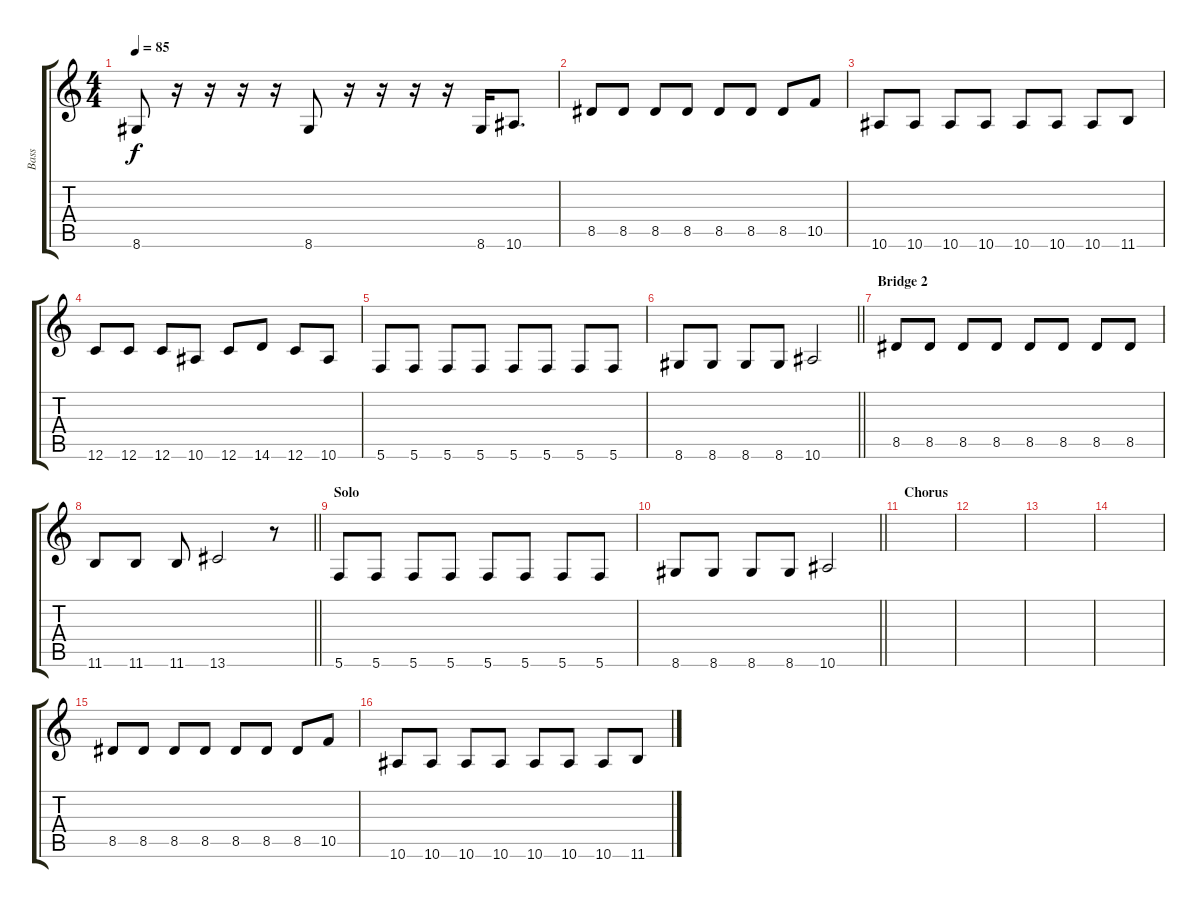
\track ("Bass" "Bass") {instrument electricbassfinger}
\staff {score tabs}
\tuning (D4 A3 F3 C3 G2 C2) {hide}
\ts (4 4)
\tempo 85
\clef g2
\ks c
8.6.8{dy f} r.16 r.16 r.16 r.16 8.6.8 r.16 r.16 r.16 r.16 8.6.16 10.6.8{d} |
8.5.8 8.5.8 8.5.8 8.5.8 8.5.8 8.5.8 8.5.8 10.5.8 |
10.6.8 10.6.8 10.6.8 10.6.8 10.6.8 10.6.8 10.6.8 11.6.8 |
12.6.8 12.6.8 12.6.8 10.6.8 12.6.8 14.6.8 12.6.8 10.6.8 |
5.6.8 5.6.8 5.6.8 5.6.8 5.6.8 5.6.8 5.6.8 5.6.8 |
\barLineRight lightlight
8.6.8 8.6.8 8.6.8 8.6.8 10.6.2 |
\section ("" "Bridge 2 ")
8.5.8 8.5.8 8.5.8 8.5.8 8.5.8 8.5.8 8.5.8 8.5.8 |
\barLineRight lightlight
11.6.8 11.6.8 11.6.8 13.6.2 r.8 |
\section ("" "Solo")
5.6.8 5.6.8 5.6.8 5.6.8 5.6.8 5.6.8 5.6.8 5.6.8 |
\barLineRight lightlight
8.6.8 8.6.8 8.6.8 8.6.8 10.6.2 |
\section ("" "Chorus")
|
|
|
|
8.5.8 8.5.8 8.5.8 8.5.8 8.5.8 8.5.8 8.5.8 10.5.8 |
10.6.8 10.6.8 10.6.8 10.6.8 10.6.8 10.6.8 10.6.8 11.6.8
